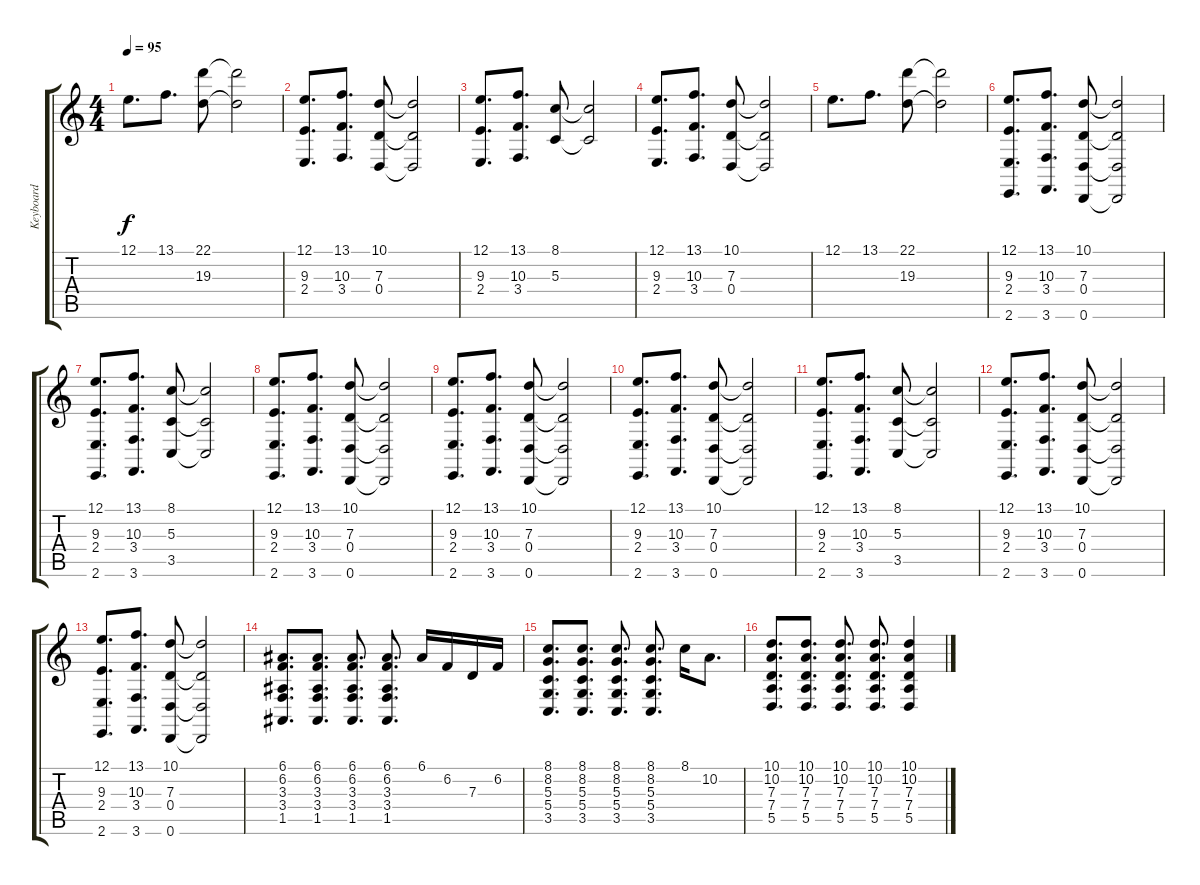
\track ("Keyboard" "Keyboard") {instrument acousticgrandpiano}
\staff {score tabs}
\tuning (E4 B3 G3 D3 A2 D2) {hide}
\ts (4 4)
\tempo 95
\clef g2
\ks c
12.1.8{d dy f} 13.1.8{d} (22.1 19.3).8 (22.1{t} 19.3{t}).2 |
(12.1 9.3 2.4).8{d instrument acousticgrandpiano} (13.1 10.3 3.4).8{d} (10.1 7.3 0.4).8 (10.1{t} 7.3{t} 0.4{t}).2 |
(12.1 9.3 2.4).8{d} (13.1 10.3 3.4).8{d} (8.1 5.3).8 (8.1{t} 5.3{t}).2 |
(12.1 9.3 2.4).8{d} (13.1 10.3 3.4).8{d} (10.1 7.3 0.4).8 (10.1{t} 7.3{t} 0.4{t}).2 |
12.1.8{d} 13.1.8{d} (22.1 19.3).8 (22.1{t} 19.3{t}).2 |
(12.1 9.3 2.4 2.6).8{d} (13.1 10.3 3.4 3.6).8{d} (10.1 7.3 0.4 0.6).8 (10.1{t} 7.3{t} 0.4{t} 0.6{t}).2 |
(12.1 9.3 2.4 2.6).8{d} (13.1 10.3 3.4 3.6).8{d} (8.1 5.3 3.5).8 (8.1{t} 5.3{t} 3.5{t}).2 |
(12.1 9.3 2.4 2.6).8{d} (13.1 10.3 3.4 3.6).8{d} (10.1 7.3 0.4 0.6).8 (10.1{t} 7.3{t} 0.4{t} 0.6{t}).2 |
(12.1 9.3 2.4 2.6).8{d} (13.1 10.3 3.4 3.6).8{d} (10.1 7.3 0.4 0.6).8 (10.1{t} 7.3{t} 0.4{t} 0.6{t}).2 |
(12.1 9.3 2.4 2.6).8{d} (13.1 10.3 3.4 3.6).8{d} (10.1 7.3 0.4 0.6).8 (10.1{t} 7.3{t} 0.4{t} 0.6{t}).2 |
(12.1 9.3 2.4 2.6).8{d} (13.1 10.3 3.4 3.6).8{d} (8.1 5.3 3.5).8 (8.1{t} 5.3{t} 3.5{t}).2 |
(12.1 9.3 2.4 2.6).8{d} (13.1 10.3 3.4 3.6).8{d} (10.1 7.3 0.4 0.6).8 (10.1{t} 7.3{t} 0.4{t} 0.6{t}).2 |
(12.1 9.3 2.4 2.6).8{d} (13.1 10.3 3.4 3.6).8{d} (10.1 7.3 0.4 0.6).8 (10.1{t} 7.3{t} 0.4{t} 0.6{t}).2 |
(6.1 6.2 3.3 3.4 1.5).8{d} (6.1 6.2 3.3 3.4 1.5).8{d} (6.1 6.2 3.3 3.4 1.5).8{d} (6.1 6.2 3.3 3.4 1.5).8{d} 6.1.16 6.2.16 7.3.16 6.2.16 |
(8.1 8.2 5.3 5.4 3.5).8{d} (8.1 8.2 5.3 5.4 3.5).8{d} (8.1 8.2 5.3 5.4 3.5).8{d} (8.1 8.2 5.3 5.4 3.5).8{d} 8.1.16 10.2.8{d} |
(10.1 10.2 7.3 7.4 5.5).8{d} (10.1 10.2 7.3 7.4 5.5).8{d} (10.1 10.2 7.3 7.4 5.5).8{d} (10.1 10.2 7.3 7.4 5.5).8{d} (10.1 10.2 7.3 7.4 5.5).4
